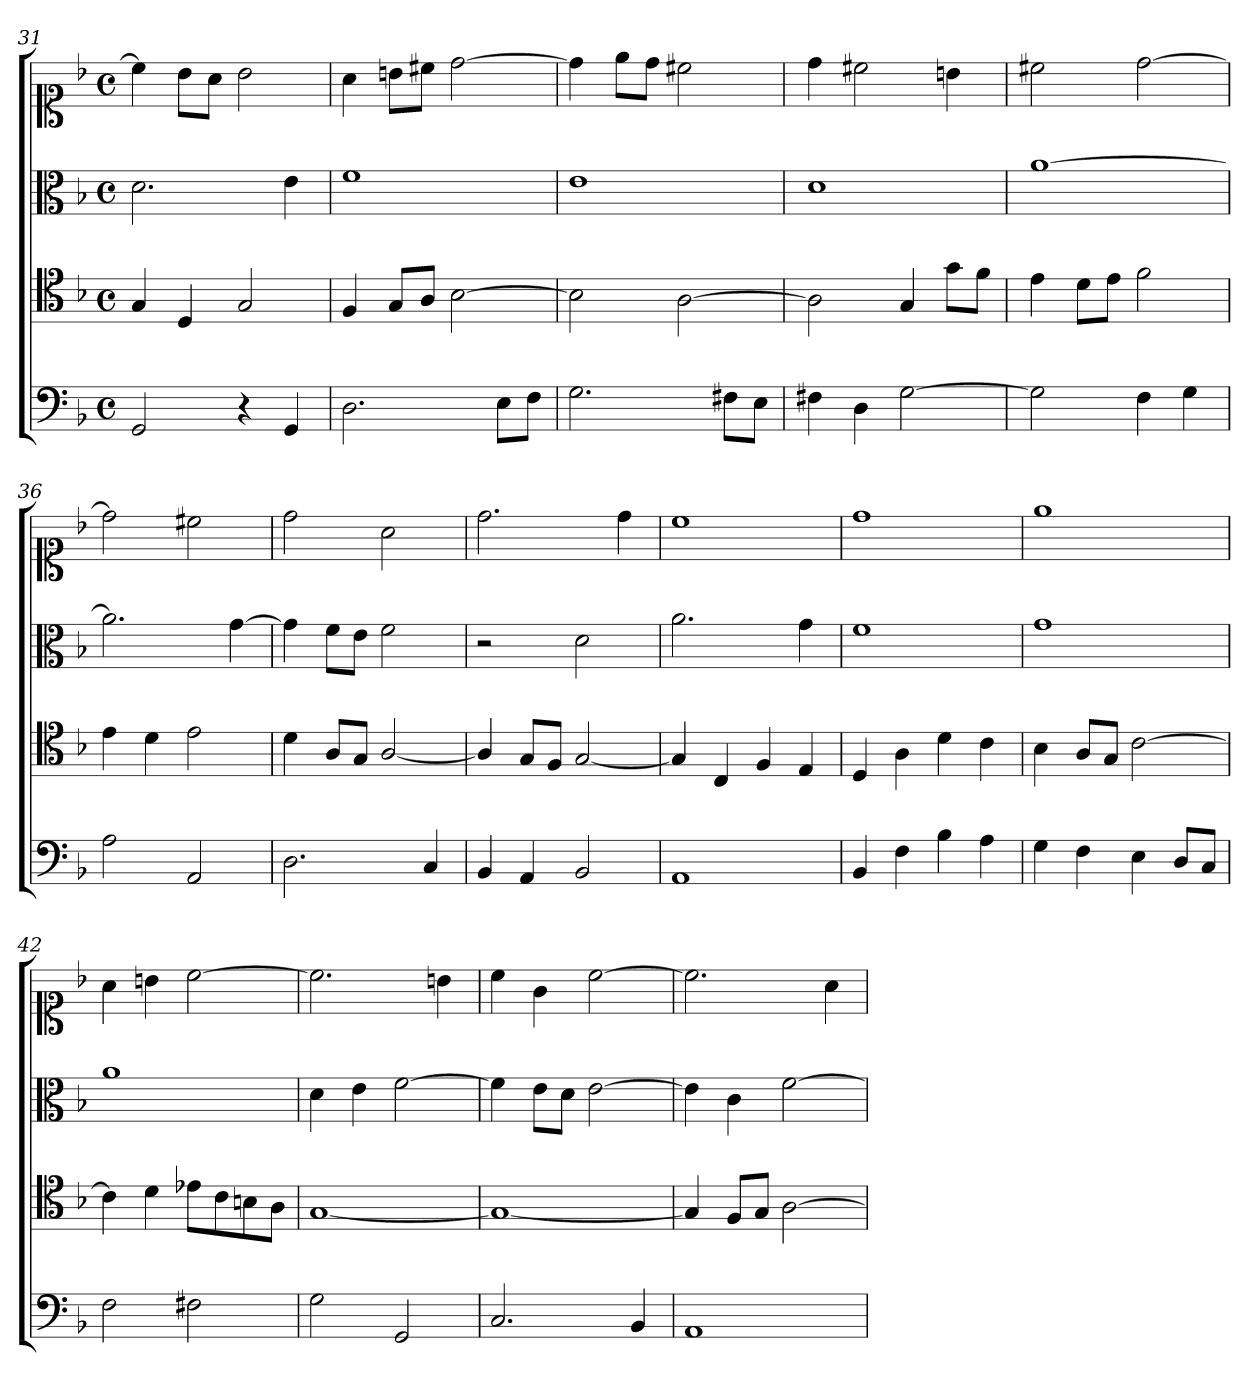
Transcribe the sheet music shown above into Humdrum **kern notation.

**kern	**kern	**kern	**kern
*part4	*part3	*part2	*part1
*staff4	*staff3	*staff2	*staff1
*clefF4	*clefC4	*clefC3	*clefC1
*k[b-]	*k[b-]	*k[b-]	*k[b-]
*M4/4	*M4/4	*M4/4	*M4/4
*met(c)	*met(c)	*met(c)	*met(c)
=31	=31	=31	=31
2GG	4G	2.d	4cc]
.	4D	.	8b-L
.	.	.	8aJ
4r	2G	.	2b-
4GG	.	4e	.
=32	=32	=32	=32
2.D	4F	1f	4a
.	8GL	.	8bnL
.	8AJ	.	8cc#XJ
.	[2B-	.	[2dd
8EL	.	.	.
8FJ	.	.	.
=33	=33	=33	=33
2.G	2B-]	1e	4dd]
.	.	.	8eeL
.	.	.	8ddJ
.	[2A	.	2cc#X
8F#XL	.	.	.
8EJ	.	.	.
=34	=34	=34	=34
4F#X	2A]	1d	4dd
4D	.	.	2cc#X
[2G	4G	.	.
.	8gL	.	4bn
.	8fJ	.	.
=35	=35	=35	=35
2G]	4e	[1a	2cc#X
.	8dL	.	.
.	8eJ	.	.
4F	2f	.	[2dd
4G	.	.	.
=36	=36	=36	=36
2A	4e	2.a]	2dd]
.	4d	.	.
2AA	2e	.	2cc#X
.	.	[4g	.
=37	=37	=37	=37
2.D	4d	4g]	2dd
.	8AL	8fL	.
.	8GJ	8eJ	.
.	[2A/	2f	2a
4C	.	.	.
=38	=38	=38	=38
4BB-	4A/]	2r	2.dd
4AA	8GL	.	.
.	8FJ	.	.
2BB-	[2G	2d	.
.	.	.	4dd
=39	=39	=39	=39
1AA	4G]	2.a	1cc
.	4C	.	.
.	4F	.	.
.	4E	4g	.
=40	=40	=40	=40
4BB-	4D	1f	1dd
4F	4A	.	.
4B-	4d	.	.
4A	4c	.	.
=41	=41	=41	=41
4G	4B-	1g	1ee
4F	8AL	.	.
.	8GJ	.	.
4E	[2c	.	.
8DL	.	.	.
8CJ	.	.	.
=42	=42	=42	=42
2F	4c]	1a	4a
.	4d	.	4bn
2F#X	8e-XL	.	[2cc
.	8c	.	.
.	8Bn	.	.
.	8AJ	.	.
=43	=43	=43	=43
2G	[1G	4d	2.cc]
.	.	4e	.
2GG	.	[2f	.
.	.	.	4bn
=44	=44	=44	=44
2.C	1G_	4f]	4cc
.	.	8eL	4g
.	.	8dJ	.
.	.	[2e	[2cc
4BB-	.	.	.
=45	=45	=45	=45
1AA	4G]	4e]	2.cc]
.	8FL	4c	.
.	8GJ	.	.
.	[2A	[2f	.
.	.	.	4a
=	=	=	=
*-	*-	*-	*-
